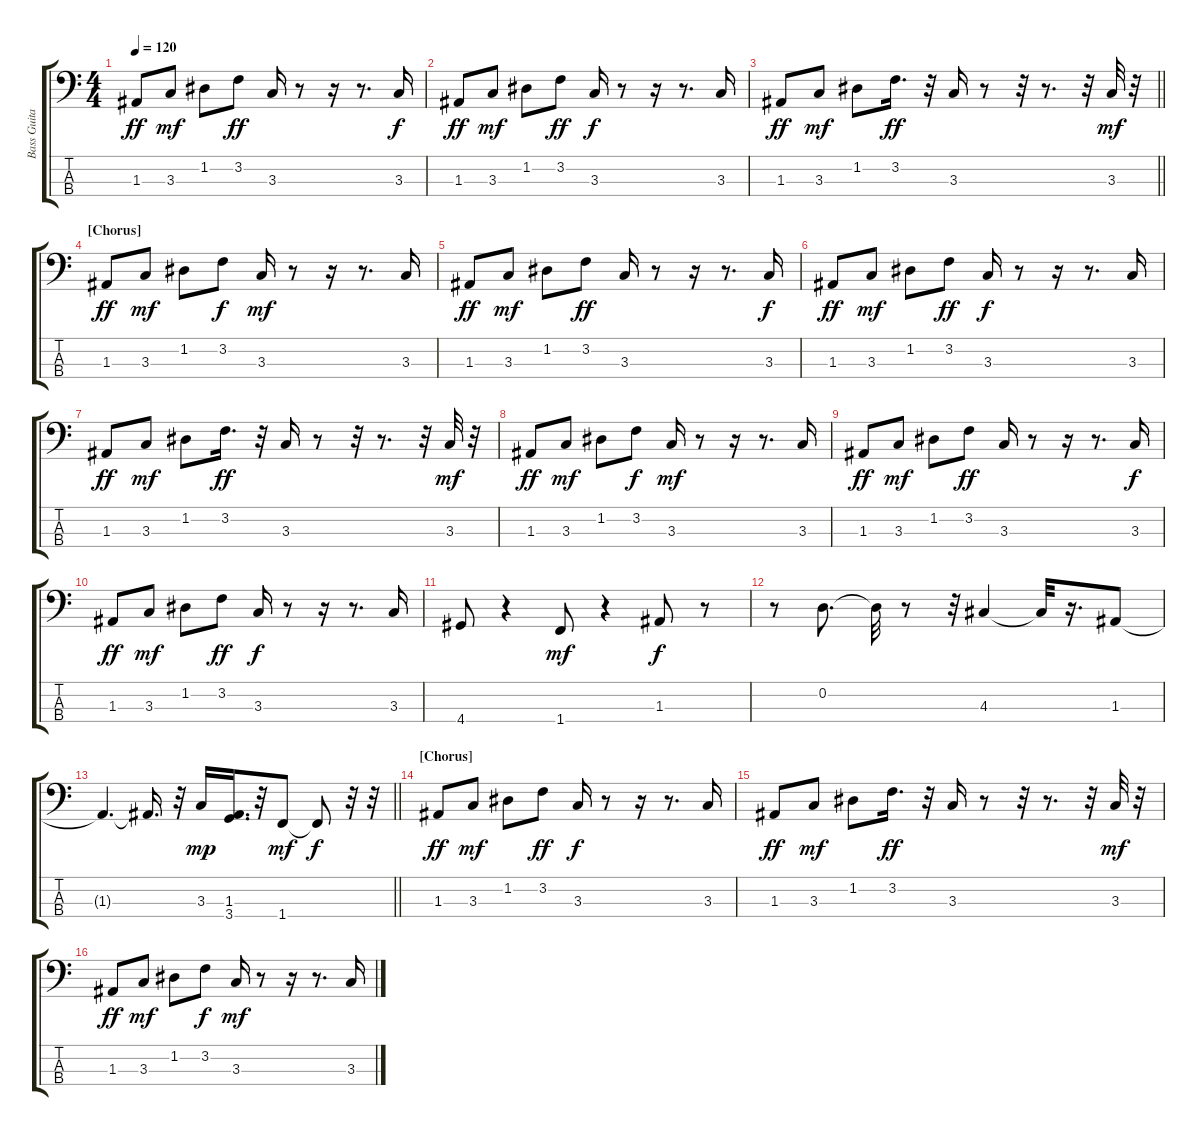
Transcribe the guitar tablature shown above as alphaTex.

\track ("Bass Guitar" "Bass Guita") {instrument slapbass1}
\staff {score tabs}
\tuning (G2 D2 A1 E1) {hide}
\ts (4 4)
\tempo 120
\clef f4
\ks c
1.3.8{dy ff} 3.3.8{dy mf} 1.2.8 3.2.8{dy ff} 3.3.16 r.8 r.16 r.8{d} 3.3.16{dy f} |
1.3.8{dy ff} 3.3.8{dy mf} 1.2.8 3.2.8{dy ff} 3.3.16{dy f} r.8 r.16 r.8{d} 3.3.16 |
\barLineRight lightlight
1.3.8{dy ff} 3.3.8{dy mf} 1.2.8 3.2.16{d dy ff} r.32 3.3.16 r.8 r.32 r.8{d} r.32 3.3.32{dy mf} r.32 |
\section ("" "[Chorus]")
1.3.8{dy ff} 3.3.8{dy mf} 1.2.8 3.2.8{dy f} 3.3.16{dy mf} r.8 r.16 r.8{d} 3.3.16 |
1.3.8{dy ff} 3.3.8{dy mf} 1.2.8 3.2.8{dy ff} 3.3.16 r.8 r.16 r.8{d} 3.3.16{dy f} |
1.3.8{dy ff} 3.3.8{dy mf} 1.2.8 3.2.8{dy ff} 3.3.16{dy f} r.8 r.16 r.8{d} 3.3.16 |
1.3.8{dy ff} 3.3.8{dy mf} 1.2.8 3.2.16{d dy ff} r.32 3.3.16 r.8 r.32 r.8{d} r.32 3.3.32{dy mf} r.32 |
1.3.8{dy ff} 3.3.8{dy mf} 1.2.8 3.2.8{dy f} 3.3.16{dy mf} r.8 r.16 r.8{d} 3.3.16 |
1.3.8{dy ff} 3.3.8{dy mf} 1.2.8 3.2.8{dy ff} 3.3.16 r.8 r.16 r.8{d} 3.3.16{dy f} |
1.3.8{dy ff} 3.3.8{dy mf} 1.2.8 3.2.8{dy ff} 3.3.16{dy f} r.8 r.16 r.8{d} 3.3.16 |
4.4.8 r.4 1.4.8{dy mf} r.4 1.3.8{dy f} r.8 |
r.8 0.2.8{d} 0.2{t}.32 r.8 r.32 4.3.4 4.3{t}.32 r.16{d} 1.3.8 |
\barLineRight lightlight
1.3{t}.4{d} 1.3{t}.16{d} r.32 3.3.16{dy mp} (1.3 3.4).16{d} r.32 1.4.8{dy mf} 1.4{t}.8{dy f} r.32 r.32 |
\section ("" "[Chorus]")
1.3.8{dy ff} 3.3.8{dy mf} 1.2.8 3.2.8{dy ff} 3.3.16{dy f} r.8 r.16 r.8{d} 3.3.16 |
1.3.8{dy ff} 3.3.8{dy mf} 1.2.8 3.2.16{d dy ff} r.32 3.3.16 r.8 r.32 r.8{d} r.32 3.3.32{dy mf} r.32 |
1.3.8{dy ff} 3.3.8{dy mf} 1.2.8 3.2.8{dy f} 3.3.16{dy mf} r.8 r.16 r.8{d} 3.3.16
